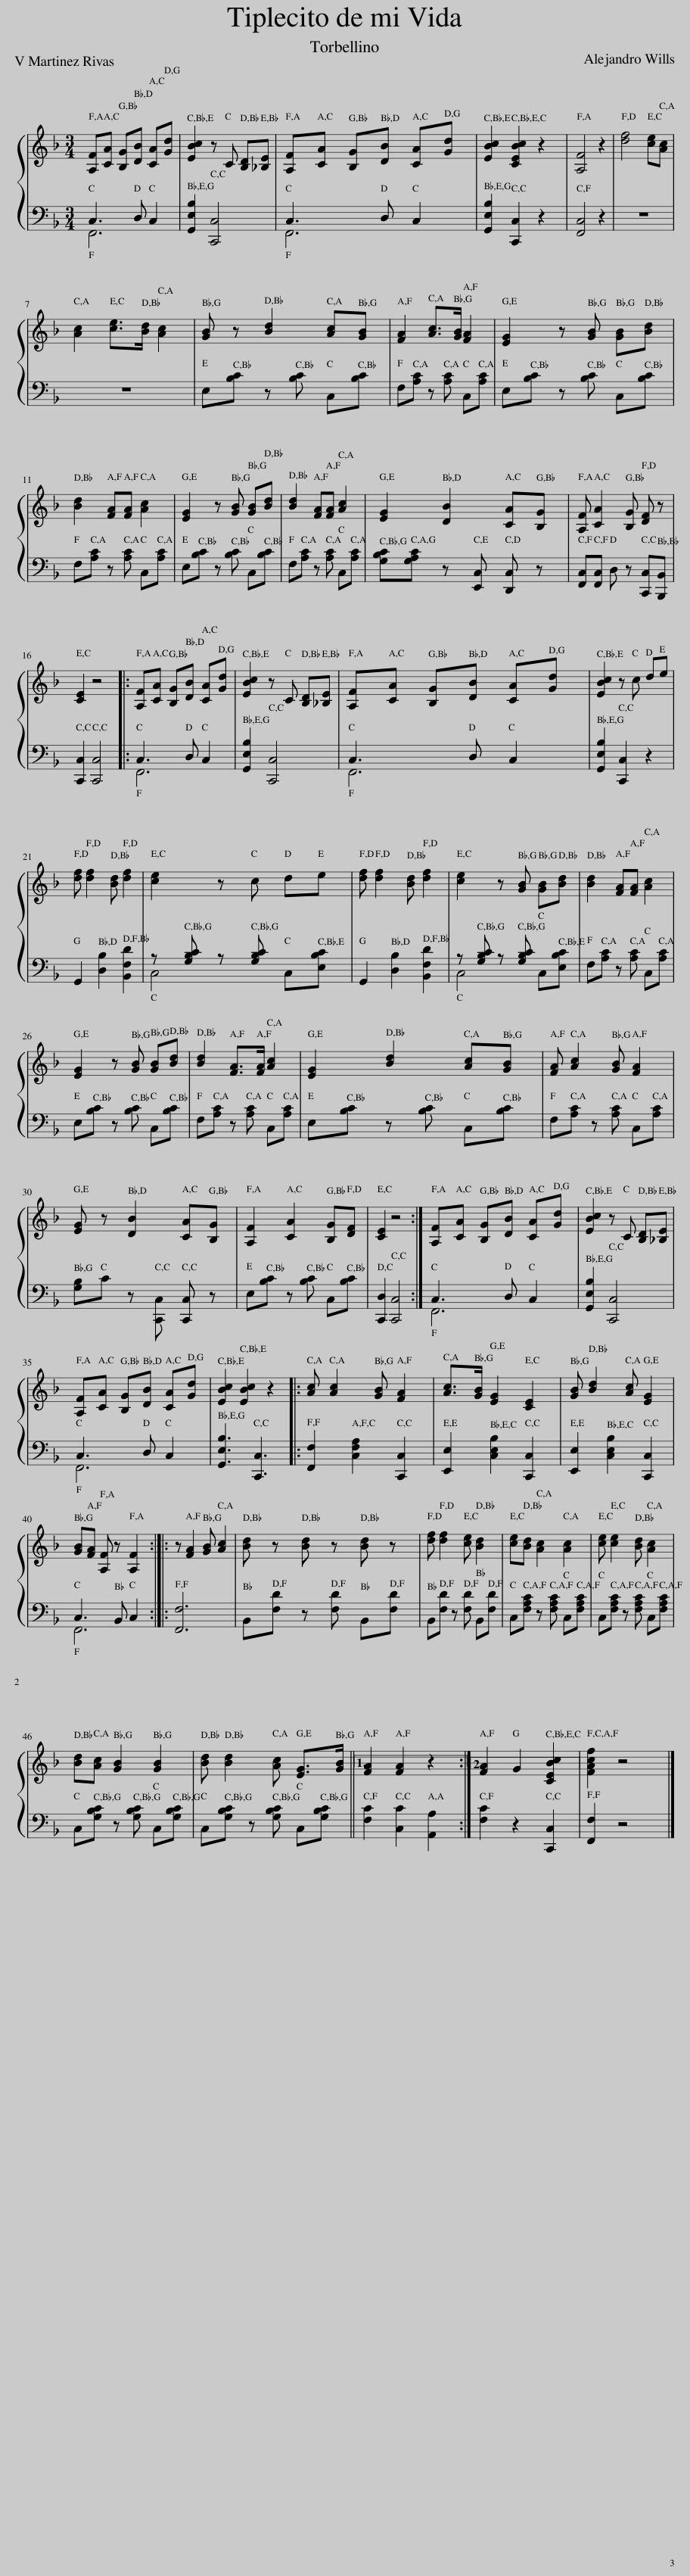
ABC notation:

X:1
%%score { 1 | ( 2 3 ) }
L:1/8
M:3/4
I:linebreak $
K:F
V:1 treble
V:2 bass
V:3 bass
V:1
 [A,F][CA] [B,G][DB] [CA][Gd] | [EBc]2 z C [B,D][_B,E] | [A,F][CA] [B,G][DB] [CA][Gd] | [EBc]2 [CEBc]2 z2 | [A,F]4 z2 | %5
 [df]4 [ce][Ac] |$ [Ac]2 [ce]>[Bd] [Ac]2 | [GB] z [Bd]2 [Ac][GB] | [FA]2 [Ac]>[GB] [FA]2 | [EG]2 z [GB] [GB][Bd] |$ %10
 [Bd]2 [FA][FA] [Ac]2 | [EG]2 z [GB] [GB][Bd] | [Bd]2 [FA][FA] [Ac]2 | [EG]2 [DB]2 [CA][B,G] | [A,F] [CA]2 [B,G] [DF] z |$ %15
 [CE]2 z4 |: [A,F][CA] [B,G][DB] [CA][Gd] | [EBc]2 z C [B,D][_B,E] | [A,F][CA] [B,G][DB] [CA][Gd] | [EBc]2 z c de |$ %20
 [df] [df]2 [Bd] [df]2 | [ce]2 z c de | [df] [df]2 [Bd] [df]2 | [ce]2 z [GB] [GB][Bd] | [Bd]2 [FA][FA] [Ac]2 |$ %25
 [EG]2 z [GB] [GB][Bd] | [Bd]2 [FA]>[FA] [Ac]2 | [EG]2 [Bd]2 [Ac][GB] | [FA] [Ac]2 [GB] [FA]2 |$ [EG] z [DB]2 [CA][B,G] | %30
 [A,F]2 [CA]2 [B,G][DF] | [CE]2 z4 :| [A,F][CA] [B,G][DB] [CA][Gd] | [EBc]2 z C [B,D][_B,E] |$ [A,F][CA] [B,G][DB] [CA][Gd] | %35
 [EBc]2 [EBc]2 z2 |: [Ac] [Ac]2 [GB] [FA]2 | [Ac]>[GB] [EG]2 [CE]2 | [GB] [Bd]2 [Ac] [EG]2 |$ [GB][FA] [A,F] z [A,F]2 :: %40
 z [FA]2 [GB] [Ac]2 | [Bd] z [Bd] z [Bd] z | [df] [df]2 [ce] [Bd]2 | [ce][Bd] [Ac]2 [Ac]2 | [ce] [ce]2 [Bd] [Ac]2 |$ %45
 [Bd][Ac] [GB]2 [GB]2 | [Bd] [Bd]2 [Ac] [EG]>[GB] ||1 [FA]2 [FA]2 z2 :|2 [FA]2 G2 [CEBc]2 || [FAcf]2 z4 |] %50
V:2
 C,3 D, C,2 | [G,,E,B,]2 [C,,C,]4 | C,3 D, C,2 | [G,,E,B,]2 [C,,C,]2 z2 | [F,,C,]4 z2 | %5
 z6 |$ z6 | E,[B,C] z [B,C] C,[B,C] | F,[A,C] z [A,C] C,[A,C] | E,[B,C] z [B,C] C,[B,C] |$ %10
 F,[A,C] z [A,C] C,[A,C] | E,[B,C] z [B,C] C,[B,C] | F,[A,C] z [A,C] C,[A,C] | [G,B,C][G,A,C] z [E,,C,] [D,,C,] z | [F,,C,][F,,C,] D, z [C,,C,][B,,,B,,] |$ %15
 [C,,C,]2 [C,,C,]4 |: C,3 D, C,2 | [G,,E,B,]2 [C,,C,]4 | C,3 D, C,2 | [G,,E,B,]2 [C,,C,]2 z2 |$ %20
 G,,2 [D,B,]2 [B,,F,D]2 | z [G,B,C] z [G,B,C] C,[E,B,C] | G,,2 [D,B,]2 [B,,F,D]2 | z [G,B,C] z [G,B,C] C,[E,B,C] | F,[A,C] z [A,C] C,[A,C] |$ %25
 E,[B,C] z [B,C] C,[B,C] | F,[A,C] z [A,C] C,[A,C] | E,[B,C] z [B,C] C,[B,C] | F,[A,C] z [A,C] C,[A,C] |$ [G,B,]C z [C,,C,] [C,,C,] z | %30
 E,[B,C] z [B,C] C,[B,C] | [C,,D,]2 [C,,C,]4 :| C,3 D, C,2 | [G,,E,B,]2 [C,,C,]4 |$ C,3 D, C,2 | %35
 [G,,E,B,]3 [C,,C,]3 |: [F,,F,]2 [C,F,A,]2 [C,,C,]2 | [E,,E,]2 [C,E,B,]2 [C,,C,]2 | [E,,E,]2 [C,E,B,]2 [C,,C,]2 |$ C,3 B,, C,2 :: %40
 [F,,F,]6 | B,,[F,D] z [F,D] B,,[F,D] | B,,[F,D] z [F,D] B,,[F,D] | C,[F,A,C] z [F,A,C] C,[F,A,C] | C,[F,A,C] z [F,A,C] C,[F,A,C] |$ %45
 C,[G,B,C] z [G,B,C] C,[G,B,C] | C,[G,B,C] z [G,B,C] C,[G,B,C] ||1 [F,C]2 [C,C]2 [A,,A,]2 :|2 [F,C]2 z2 [C,,C,]2 || [F,,F,]2 z4 |] %50
V:3
 F,,6 | x6 | F,,6 | x6 | x6 | %5
 x6 |$ x6 | x6 | x6 | x6 |$ %10
 x6 | x6 | x6 | x6 | x6 |$ %15
 x6 |: F,,6 | x6 | F,,6 | x6 |$ %20
 x6 | C,4 x2 | x6 | C,4 x2 | x6 |$ %25
 x6 | x6 | x6 | x6 |$ x6 | %30
 x6 | x6 :| F,,6 | x6 |$ F,,6 | %35
 x6 |: x6 | x6 | x6 |$ F,,6 :: %40
 x6 | x6 | x6 | x6 | x6 |$ %45
 x6 | x6 ||1 x6 :|2 x6 || x6 |] %50
